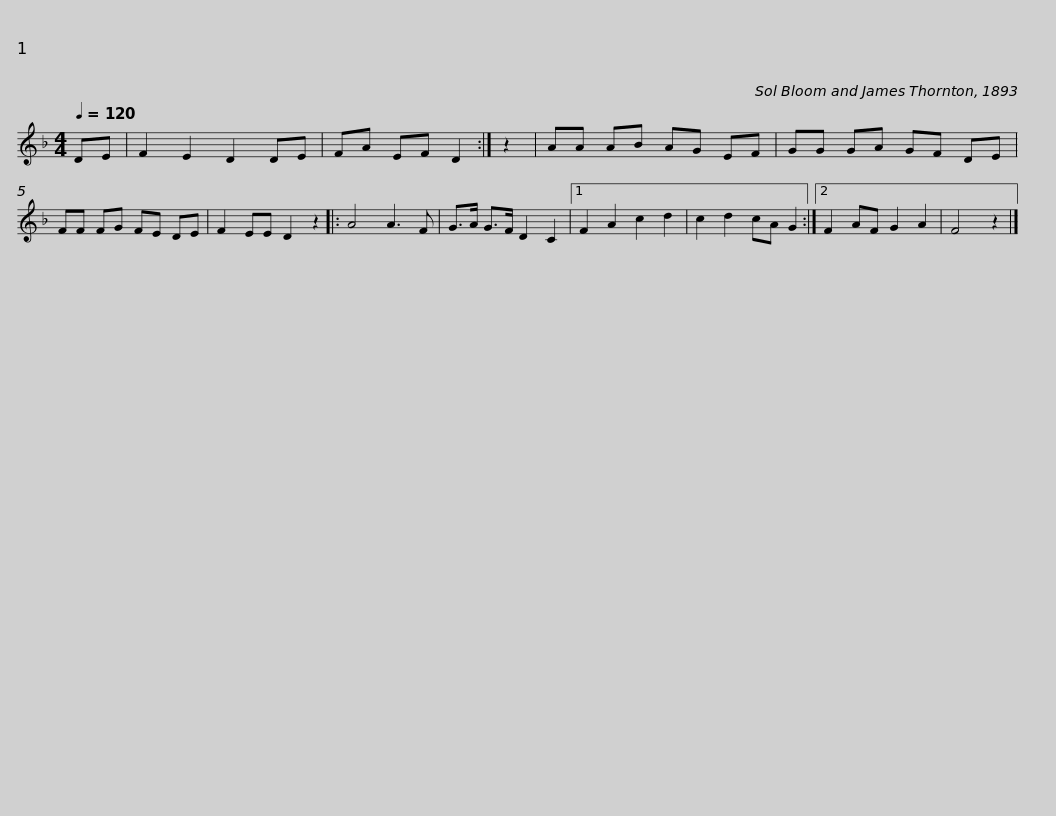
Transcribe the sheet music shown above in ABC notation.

X:1
L:1/8
Q:1/4=120
M:4/4
I:linebreak $
K:Dmin
V:1 treble
V:1
 DE | F2 E2 D2 DE | FA EF D2 :| z2 | AA AB AG EF | %5
 GG GA GF DE | FF FG FE DE | F2 EE D2 z2 |:$ A4 A3 F | G>A G>F D2 C2 |1 %10
 F2 A2 c2 d2 | c2 d2 cA G2 :|2 F2 AF G2 A2 | F4 z2 |] %14
